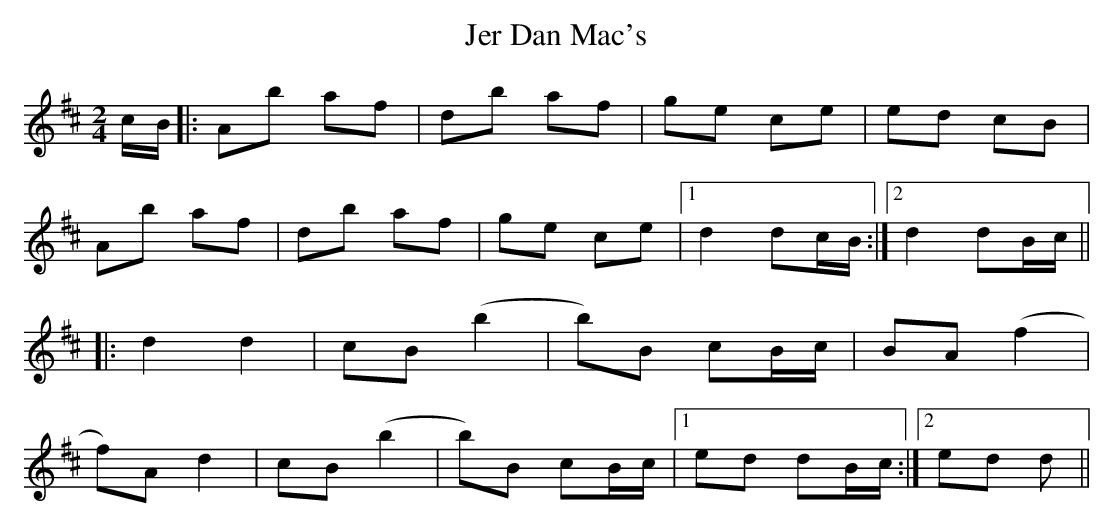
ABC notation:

X:1
T: Jer Dan Mac's
M: 2/4
L: 1/8
K: Dmaj
c/B/|:Ab af|db af|ge ce|ed cB|
Ab af|db af|ge ce|1 d2 dc/B/:|2 d2 dB/c/||
|:d2 d2|cB (b2|b)B cB/c/|BA (f2|
f)A d2|cB (b2|b)B cB/c/|1 ed dB/c/:|2 ed d||
